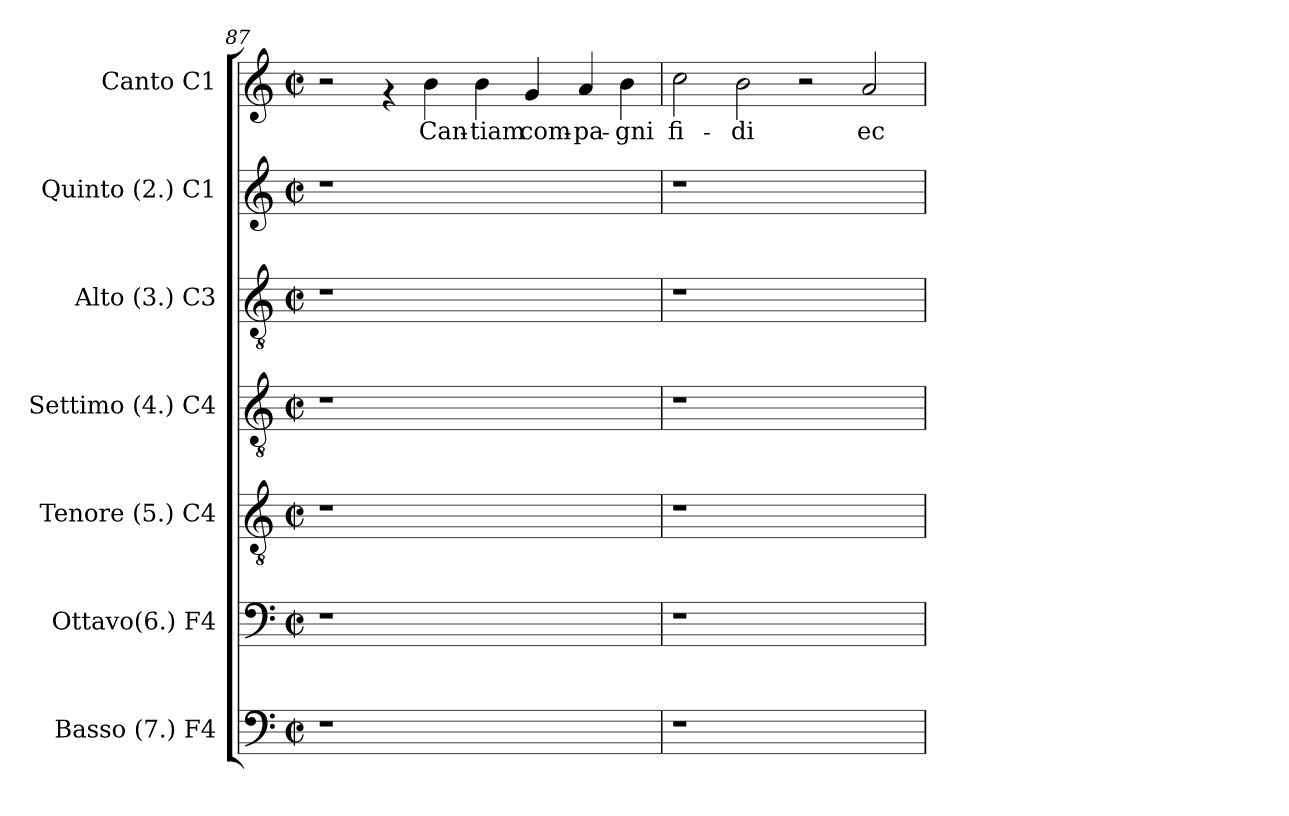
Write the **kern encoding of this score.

**kern	**kern	**kern	**kern	**kern	**kern	**kern	**text
*part7	*part6	*part5	*part4	*part3	*part2	*part1	*part1
*staff7	*staff6	*staff5	*staff4	*staff3	*staff2	*staff1	*staff1
*I"Basso (7.)  F4	*I"Ottavo(6.)  F4	*I"Tenore (5.)  C4	*I"Settimo (4.)  C4	*I"Alto (3.)  C3	*I"Quinto (2.)  C1	*I"Canto  C1	*
*	*	*I'T	*	*I'A	*	*I'C	*
!!LO:PB:g=z
*clefF4	*clefF4	*clefGv2	*clefGv2	*clefGv2	*clefG2	*clefG2	*
*k[]	*k[]	*k[]	*k[]	*k[]	*k[]	*k[]	*
*C:	*C:	*C:	*C:	*C:	*C:	*C:	*
*M2/2	*M2/2	*M2/2	*M2/2	*M2/2	*M2/2	*M2/2	*
*met(c|)	*met(c|)	*met(c|)	*met(c|)	*met(c|)	*met(c|)	*met(c|)	*
=87	=87	=87	=87	=87	=87	=87	=87
1r	1r	1r	1r	1r	1r	2r	.
.	.	.	.	.	.	4rf	.
!	!	!	!	!	!	!	!LO:LY:b:cj
.	.	.	.	.	.	4b\	Can-
!	!	!	!	!	!	!	!LO:LY:b:cj
1ryy	1ryy	1ryy	1ryy	1ryy	1ryy	4b\	-tiam
!	!	!	!	!	!	!	!LO:LY:b:cj
.	.	.	.	.	.	4g/	com-
!	!	!	!	!	!	!	!LO:LY:b:cj
.	.	.	.	.	.	4a/	-pa-
!	!	!	!	!	!	!	!LO:LY:b:cj
.	.	.	.	.	.	4b\	-gni
=88	=88	=88	=88	=88	=88	=88	=88
!	!	!	!	!	!	!	!LO:LY:b:cj
1r	1r	1r	1r	1r	1r	2cc\	fi-
!	!	!	!	!	!	!	!LO:LY:b:cj
.	.	.	.	.	.	2b\	-di
1ryy	1ryy	1ryy	1ryy	1ryy	1ryy	2r	.
!	!	!	!	!	!	!	!LO:LY:b:cj
.	.	.	.	.	.	2a/	ec-
=	=	=	=	=	=	=	=
*-	*-	*-	*-	*-	*-	*-	*-
